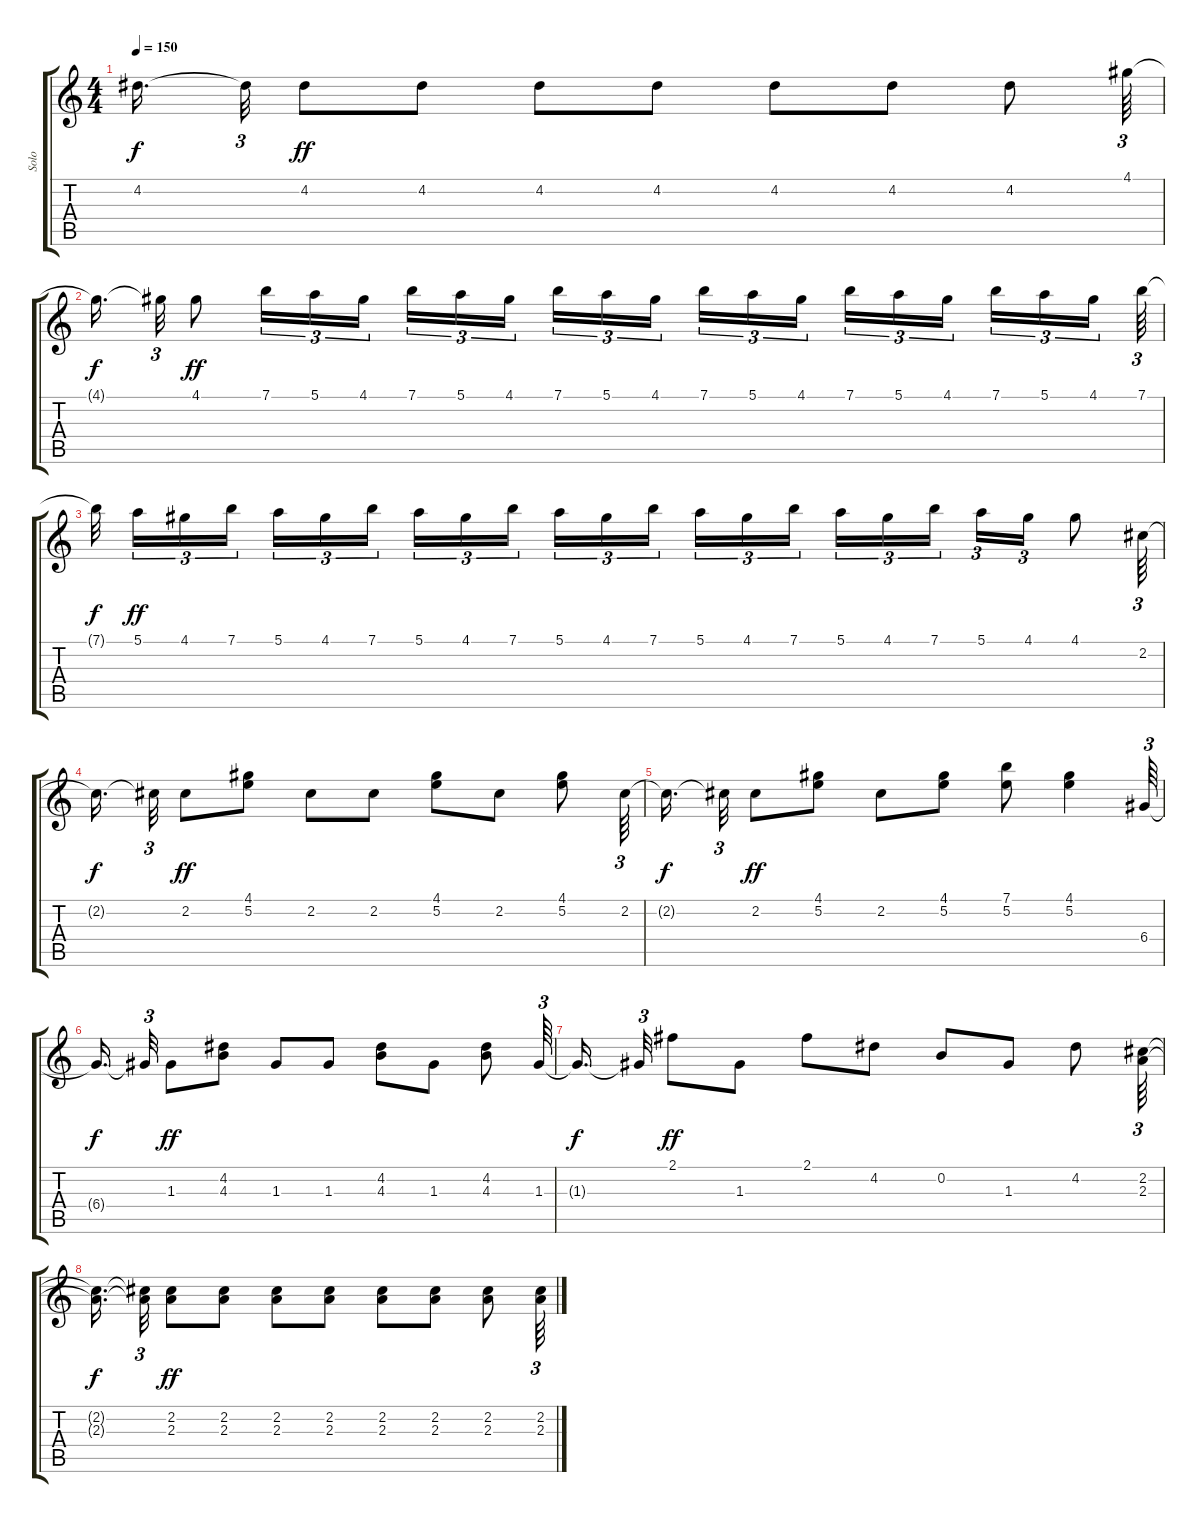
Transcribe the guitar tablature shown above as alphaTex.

\track ("Solo" "Solo") {instrument distortionguitar}
\staff {score tabs}
\tuning (E4 B3 G3 D3 A2 E2) {hide}
\ts (4 4)
\tempo 150
\clef g2
\ks c
4.2{t}.16{d dy f beam splitsecondary} 4.2{t}.32{tu (3 2)} 4.2.8{dy ff} 4.2.8 4.2.8 4.2.8 4.2.8 4.2.8 4.2.8 4.1.64{tu (3 2)} |
4.1{t}.16{d dy f beam splitsecondary} 4.1{t}.32{tu (3 2)} 4.1.8{dy ff} 7.1.16{tu (3 2)} 5.1.16{tu (3 2)} 4.1.16{tu (3 2) beam splitsecondary} 7.1.16{tu (3 2)} 5.1.16{tu (3 2)} 4.1.16{tu (3 2) beam splitsecondary} 7.1.16{tu (3 2)} 5.1.16{tu (3 2)} 4.1.16{tu (3 2) beam splitsecondary} 7.1.16{tu (3 2)} 5.1.16{tu (3 2)} 4.1.16{tu (3 2) beam splitsecondary} 7.1.16{tu (3 2)} 5.1.16{tu (3 2)} 4.1.16{tu (3 2) beam splitsecondary} 7.1.16{tu (3 2)} 5.1.16{tu (3 2)} 4.1.16{tu (3 2) beam splitsecondary} 7.1.64{tu (3 2)} |
7.1{t}.32{dy f beam splitsecondary} 5.1.16{tu (3 2) dy ff} 4.1.16{tu (3 2)} 7.1.16{tu (3 2) beam splitsecondary} 5.1.16{tu (3 2)} 4.1.16{tu (3 2)} 7.1.16{tu (3 2)} 5.1.16{tu (3 2)} 4.1.16{tu (3 2)} 7.1.16{tu (3 2) beam splitsecondary} 5.1.16{tu (3 2)} 4.1.16{tu (3 2)} 7.1.16{tu (3 2)} 5.1.16{tu (3 2)} 4.1.16{tu (3 2)} 7.1.16{tu (3 2) beam splitsecondary} 5.1.16{tu (3 2)} 4.1.16{tu (3 2)} 7.1.16{tu (3 2)} 5.1.16{tu (3 2)} 4.1.16{tu (3 2)} 4.1.8 2.2.64{tu (3 2)} |
2.2{t}.16{d dy f beam splitsecondary} 2.2{t}.32{tu (3 2)} 2.2.8{dy ff} (4.1 5.2).8 2.2.8 2.2.8 (4.1 5.2).8 2.2.8 (4.1 5.2).8 2.2.64{tu (3 2)} |
2.2{t}.16{d dy f beam splitsecondary} 2.2{t}.32{tu (3 2)} 2.2.8{dy ff} (4.1 5.2).8 2.2.8 (4.1 5.2).8 (7.1 5.2).8 (4.1 5.2).4 6.4.64{tu (3 2)} |
6.4{t}.16{d dy f beam splitsecondary} 6.4{t}.32{tu (3 2)} 1.3.8{dy ff} (4.2 4.3).8 1.3.8 1.3.8 (4.2 4.3).8 1.3.8 (4.2 4.3).8 1.3.64{tu (3 2)} |
1.3{t}.16{d dy f beam splitsecondary} 1.3{t}.32{tu (3 2)} 2.1.8{dy ff} 1.3.8 2.1.8 4.2.8 0.2.8 1.3.8 4.2.8 (2.2 2.3).64{tu (3 2)} |
(2.2{t} 2.3{t}).16{d dy f beam splitsecondary} (2.2{t} 2.3{t}).32{tu (3 2)} (2.2 2.3).8{dy ff} (2.2 2.3).8 (2.2 2.3).8 (2.2 2.3).8 (2.2 2.3).8 (2.2 2.3).8 (2.2 2.3).8 (2.2 2.3).64{tu (3 2)}
